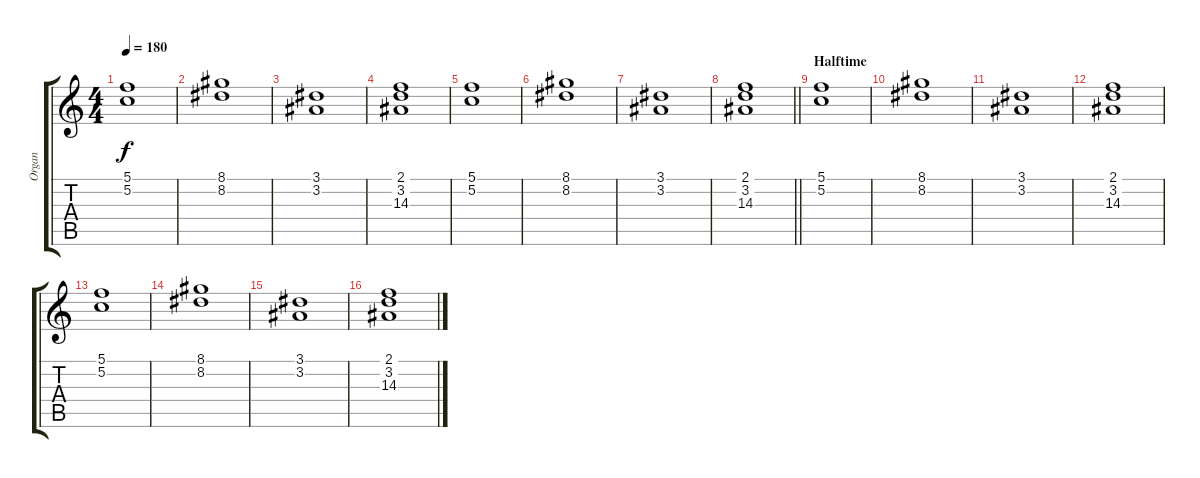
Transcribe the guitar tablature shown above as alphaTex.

\track ("Organ" "Organ") {instrument rockorgan}
\staff {score tabs}
\tuning (C5 G4 Eb4 Bb3 F3 C3) {hide}
\ts (4 4)
\tempo 180
\clef g2
\ks c
(5.1 5.2).1{dy f} |
(8.1 8.2).1 |
(3.1 3.2).1 |
(2.1 3.2 14.3).1 |
(5.1 5.2).1 |
(8.1 8.2).1 |
(3.1 3.2).1 |
\barLineRight lightlight
(2.1 3.2 14.3).1 |
\section ("" "Halftime")
(5.1 5.2).1 |
(8.1 8.2).1 |
(3.1 3.2).1 |
(2.1 3.2 14.3).1 |
(5.1 5.2).1 |
(8.1 8.2).1 |
(3.1 3.2).1 |
(2.1 3.2 14.3).1
